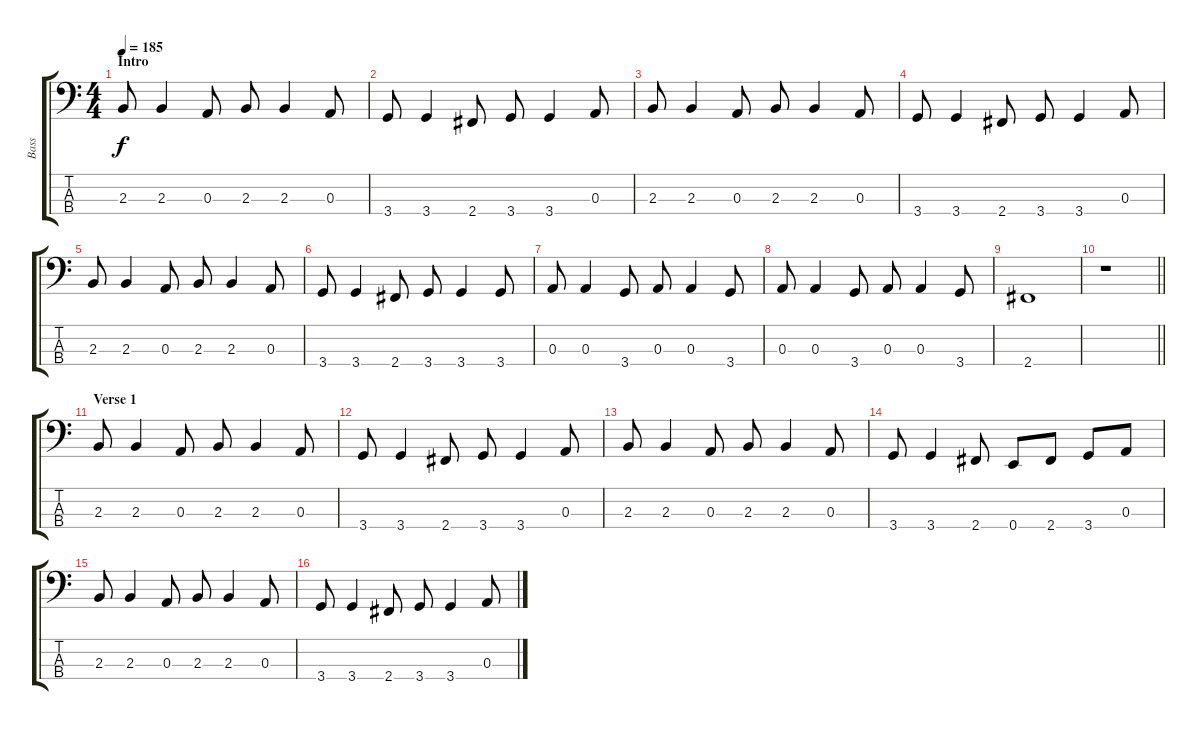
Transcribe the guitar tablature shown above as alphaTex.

\track ("Bass" "Bass") {instrument electricbasspick}
\staff {score tabs}
\tuning (G2 D2 A1 E1) {hide}
\ts (4 4)
\section ("" "Intro")
\tempo 185
\clef f4
\ks c
2.3.8{dy f instrument electricbasspick} 2.3.4 0.3.8 2.3.8 2.3.4 0.3.8 |
3.4.8 3.4.4 2.4.8 3.4.8 3.4.4 0.3.8 |
2.3.8 2.3.4 0.3.8 2.3.8 2.3.4 0.3.8 |
3.4.8 3.4.4 2.4.8 3.4.8 3.4.4 0.3.8 |
2.3.8 2.3.4 0.3.8 2.3.8 2.3.4 0.3.8 |
3.4.8 3.4.4 2.4.8 3.4.8 3.4.4 3.4.8 |
0.3.8 0.3.4 3.4.8 0.3.8 0.3.4 3.4.8 |
0.3.8 0.3.4 3.4.8 0.3.8 0.3.4 3.4.8 |
2.4.1 |
\barLineRight lightlight
r.1 |
\section ("" "Verse 1")
2.3.8 2.3.4 0.3.8 2.3.8 2.3.4 0.3.8 |
3.4.8 3.4.4 2.4.8 3.4.8 3.4.4 0.3.8 |
2.3.8 2.3.4 0.3.8 2.3.8 2.3.4 0.3.8 |
3.4.8 3.4.4 2.4.8 0.4.8 2.4.8 3.4.8 0.3.8 |
2.3.8 2.3.4 0.3.8 2.3.8 2.3.4 0.3.8 |
3.4.8 3.4.4 2.4.8 3.4.8 3.4.4 0.3.8
